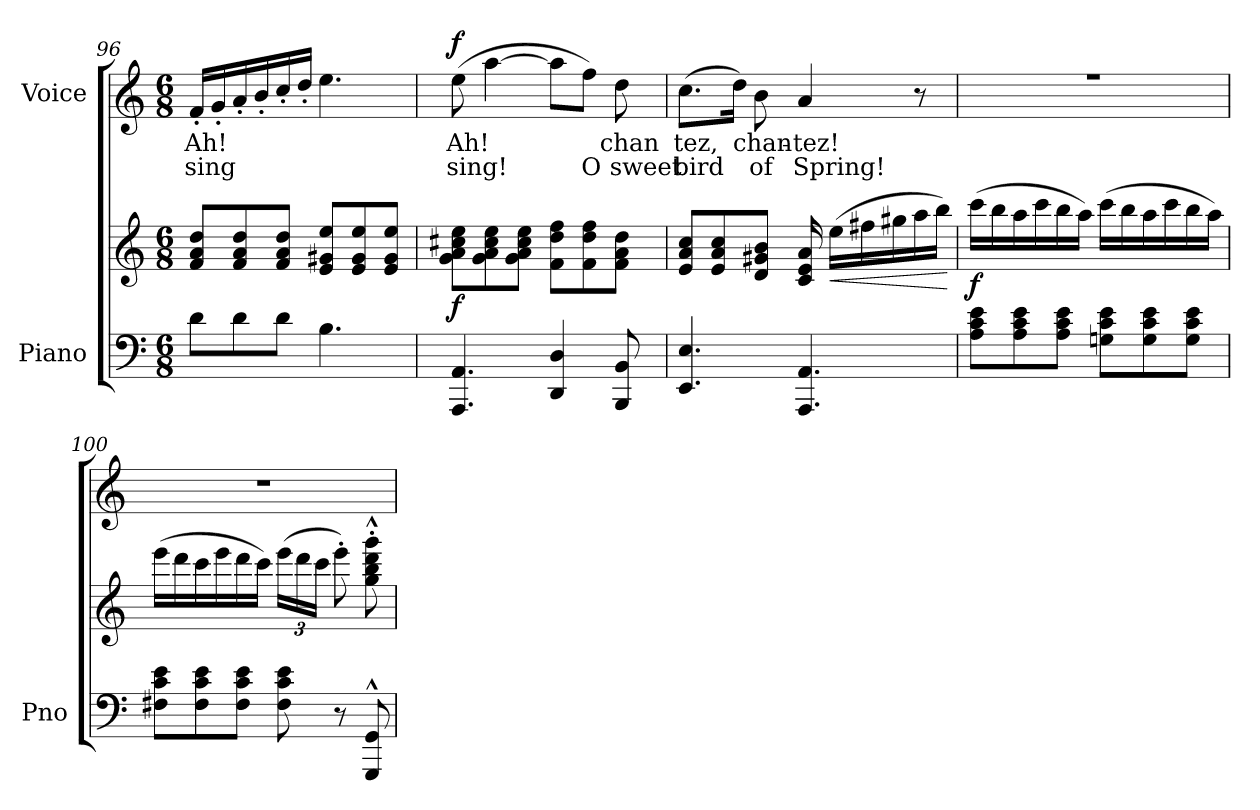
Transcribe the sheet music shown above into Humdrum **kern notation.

**kern	**kern	**dynam	**kern	**text	**text	**dynam
*part2	*part2	*part2	*part1	*part1	*part1	*part1
*staff3	*staff2	*staff2/3	*staff1	*staff1	*staff1	*staff1
*I"Piano	*	*	*I"Voice	*	*	*
*I'Pno	*	*	*	*	*	*
!!LO:LB:g=z
*clefF4	*clefG2	*	*clefG2	*	*	*
*k[]	*k[]	*	*k[]	*	*	*
*M6/8	*M6/8	*	*M6/8	*	*	*
=96	=96	=96	=96	=96	=96	=96
!	!	!	!	!LO:LY:b	!LO:LY:b	!
8d\L	8f/ 8a/ 8dd/L	.	16f'/LL	Ah!	sing	.
.	.	.	16g'/	.	.	.
8d\	8f/ 8a/ 8dd/	.	16a'/	.	.	.
.	.	.	16b'/	.	.	.
8d\J	8f/ 8a/ 8dd/J	.	16cc'/	.	.	.
.	.	.	16dd'/JJ	.	.	.
4.B\	8e/ 8g#X/ 8ee/L	.	4.ee\	.	.	.
.	8e/ 8g#/ 8ee/	.	.	.	.	.
.	8e/ 8g#/ 8ee/J	.	.	.	.	.
=97	=97	=97	=97	=97	=97	=97
!	!	!LO:DY:b	!	!LO:LY:b	!LO:LY:b	!LO:DY:a
4.AAA/ 4.AA/	8g\ 8a\ 8cc#X\ 8ee\L	f	(>8ee\	Ah!	sing!	f
.	8g\ 8a\ 8cc#\ 8ee\	.	[4aa\	.	.	.
.	8g\ 8a\ 8cc#\ 8ee\J	.	.	.	.	.
4DD/ 4D/	8f\ 8dd\ 8ff\L	.	8aa\L]	.	.	.
!	!	!	!	!	!LO:LY:b	!
.	8f\ 8dd\ 8ff\	.	8ff\J)	.	O	.
!	!	!	!	!LO:LY:b	!LO:LY:b	!
8BBB/ 8BB/	8f\ 8a\ 8dd\J	.	8dd\	-chan	sweet	.
=98	=98	=98	=98	=98	=98	=98
!	!	!	!	!LO:LY:b	!LO:LY:b	!
4.EE/ 4.E/	8e/ 8a/ 8cc/L	.	(>8.cc\L	tez,	bird	.
.	8e/ 8a/ 8cc/	.	.	.	.	.
.	.	.	16dd\Jk)	.	.	.
!	!	!	!	!LO:LY:b	!LO:LY:b	!
.	8d/ 8g#X/ 8b/J	.	8b\	chan-	of	.
!	!	!	!	!LO:LY:b	!LO:LY:b	!
4.AAA/ 4.AA/	16c/ 16e/ 16a/	.	4a/	-tez!	Spring!	.
!	!	!LO:HP:b	!	!	!	!
.	(>16ee\LL	<	.	.	.	.
.	16ff#X\	.	.	.	.	.
.	16gg#X\	.	.	.	.	.
.	16aa\	.	8r	.	.	.
.	16bb\JJ)	.	.	.	.	.
.	.	[	.	.	.	.
!!LO:PB:g=z
=99	=99	=99	=99	=99	=99	=99
*	*	*	*^	*	*	*
!	!	!LO:DY:b	!	!	!	!	!
8A\ 8c\ 8e\L	(>16ccc\LL	f	2.r	8a/yy	.	.	.
.	16bb\	.	.	.	.	.	.
8A\ 8c\ 8e\	16aa\	.	.	8ryy	.	.	.
.	16ccc\	.	.	.	.	.	.
8A\ 8c\ 8e\J	16bb\	.	.	2ryy	.	.	.
.	16aa\JJ)	.	.	.	.	.	.
8Gn\ 8c\ 8e\L	(>16ccc\LL	.	.	.	.	.	.
.	16bb\	.	.	.	.	.	.
8G\ 8c\ 8e\	16aa\	.	.	.	.	.	.
.	16ccc\	.	.	.	.	.	.
8G\ 8c\ 8e\J	16bb\	.	.	.	.	.	.
.	16aa\JJ)	.	.	.	.	.	.
*	*	*	*v	*v	*	*	*
=100	=100	=100	=100	=100	=100	=100
8F#X\ 8c\ 8e\L	(>16eee\LL	.	2.r	.	.	.
.	16ddd\	.	.	.	.	.
8F#\ 8c\ 8e\	16ccc\	.	.	.	.	.
.	16eee\	.	.	.	.	.
8F#\ 8c\ 8e\J	16ddd\	.	.	.	.	.
.	16ccc\JJ)	.	.	.	.	.
*	*Xbrackettup	*	*	*	*	*
8F#\ 8c\ 8e\	(>24eee\LL	.	.	.	.	.
.	24ddd\	.	.	.	.	.
.	24ccc\JJ	.	.	.	.	.
8r	8eee'\)	.	.	.	.	.
!	!	!LO:DY:b	!	!	!	!
8GGG/^^ 8GG/^^	8gg\'^^ 8bb\'^^ 8ddd\'^^ 8ggg\'^^	other-dynamics	.	.	.	.
=	=	=	=	=	=	=
*-	*-	*-	*-	*-	*-	*-
